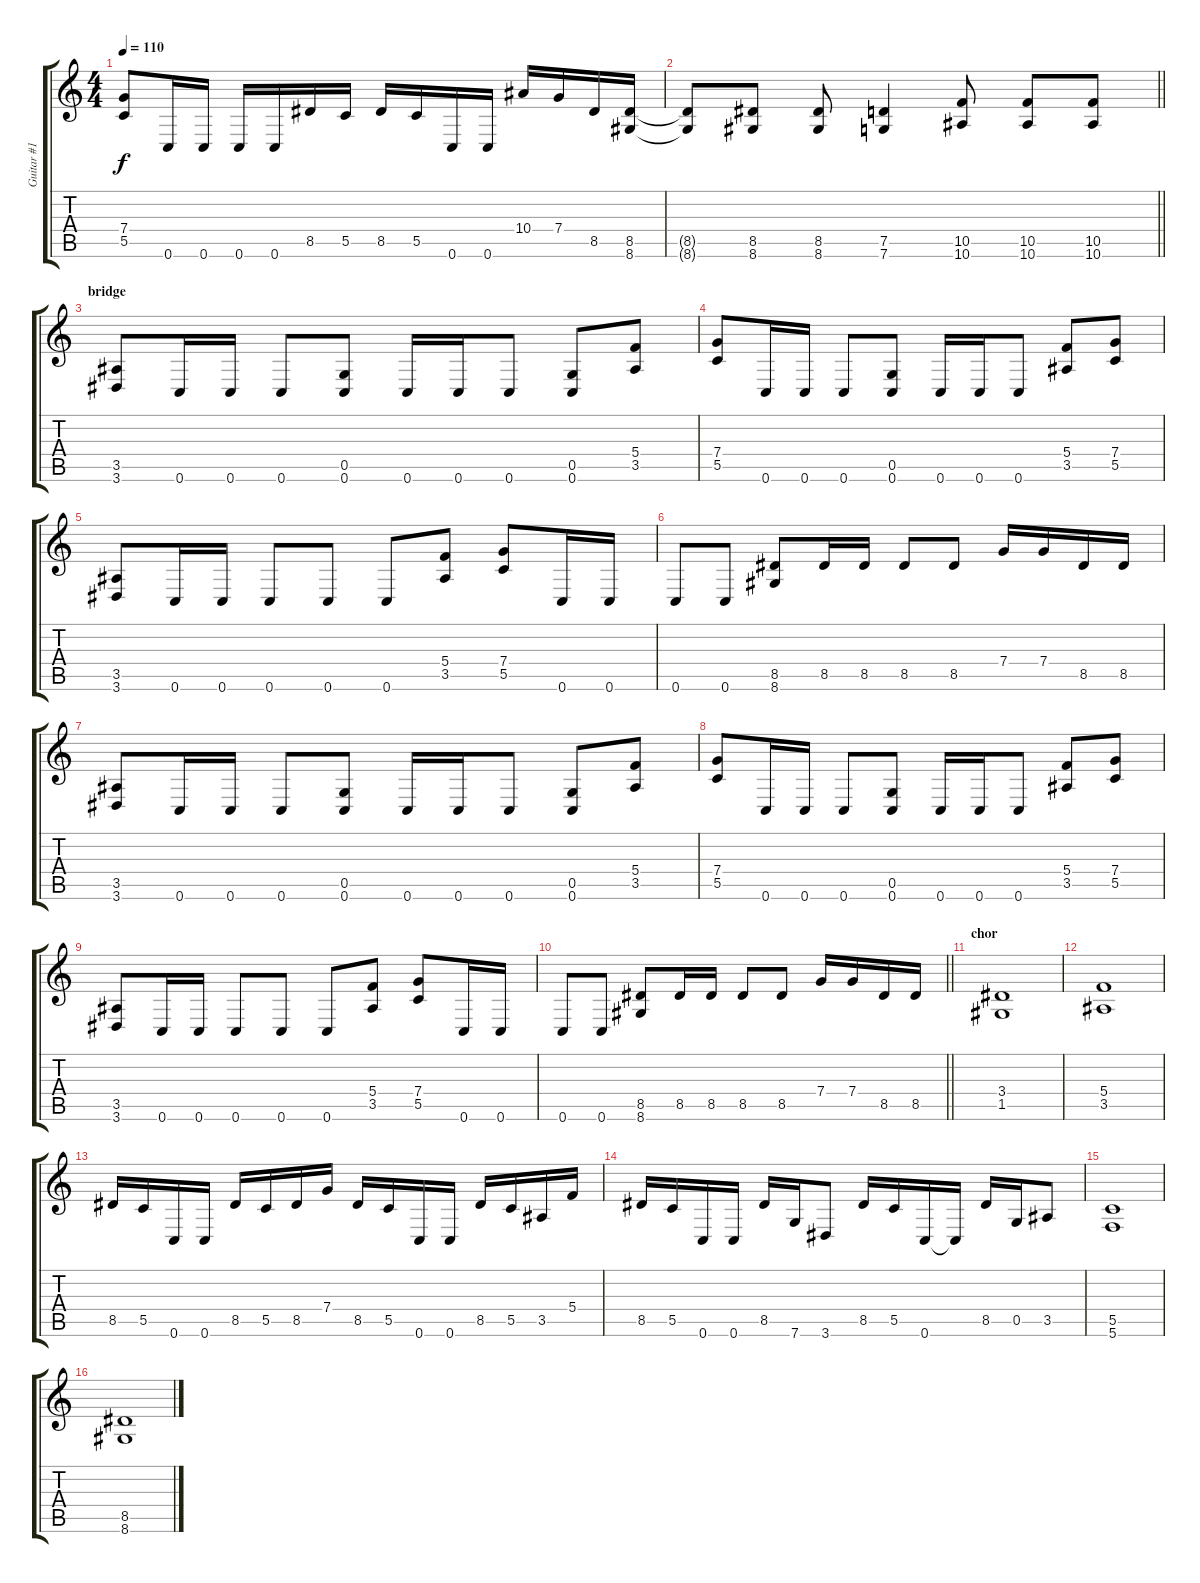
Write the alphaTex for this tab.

\track ("Guitar #1" "Guitar #1") {instrument distortionguitar}
\staff {score tabs}
\tuning (D4 A3 F3 C3 G2 C2) {hide}
\ts (4 4)
\tempo 110
\clef g2
\ks c
(7.4 5.5).8{dy f} 0.6.16 0.6.16 0.6.16 0.6.16 8.5.16 5.5.16 8.5.16 5.5.16 0.6.16 0.6.16 10.4.16 7.4.16 8.5.16 (8.5 8.6).16 |
\barLineRight lightlight
(8.5{t} 8.6{t}).8 (8.5 8.6).8 (8.5 8.6).8 (7.5 7.6).4 (10.5 10.6).8 (10.5 10.6).8 (10.5 10.6).8 |
\section ("" "bridge")
(3.5 3.6).8 0.6.16 0.6.16 0.6.8 (0.5 0.6).8 0.6.16 0.6.16 0.6.8 (0.5 0.6).8 (5.4 3.5).8 |
(7.4 5.5).8 0.6.16 0.6.16 0.6.8 (0.5 0.6).8 0.6.16 0.6.16 0.6.8 (5.4 3.5).8 (7.4 5.5).8 |
(3.5 3.6).8 0.6.16 0.6.16 0.6.8 0.6.8 0.6.8 (5.4 3.5).8 (7.4 5.5).8 0.6.16 0.6.16 |
0.6.8 0.6.8 (8.5 8.6).8 8.5.16 8.5.16 8.5.8 8.5.8 7.4.16 7.4.16 8.5.16 8.5.16 |
(3.5 3.6).8 0.6.16 0.6.16 0.6.8 (0.5 0.6).8 0.6.16 0.6.16 0.6.8 (0.5 0.6).8 (5.4 3.5).8 |
(7.4 5.5).8 0.6.16 0.6.16 0.6.8 (0.5 0.6).8 0.6.16 0.6.16 0.6.8 (5.4 3.5).8 (7.4 5.5).8 |
(3.5 3.6).8 0.6.16 0.6.16 0.6.8 0.6.8 0.6.8 (5.4 3.5).8 (7.4 5.5).8 0.6.16 0.6.16 |
\barLineRight lightlight
0.6.8 0.6.8 (8.5 8.6).8 8.5.16 8.5.16 8.5.8 8.5.8 7.4.16 7.4.16 8.5.16 8.5.16 |
\section ("" "chor")
(3.4 1.5).1 |
(5.4 3.5).1 |
8.5.16 5.5.16 0.6.16 0.6.16 8.5.16 5.5.16 8.5.16 7.4.16 8.5.16 5.5.16 0.6.16 0.6.16 8.5.16 5.5.16 3.5.16 5.4.16 |
8.5.16 5.5.16 0.6.16 0.6.16 8.5.16 7.6.16 3.6.8 8.5.16 5.5.16 0.6.16 0.6{t}.16 8.5.16 0.5.16 3.5.8 |
(5.5 5.6).1 |
(8.5 8.6).1
